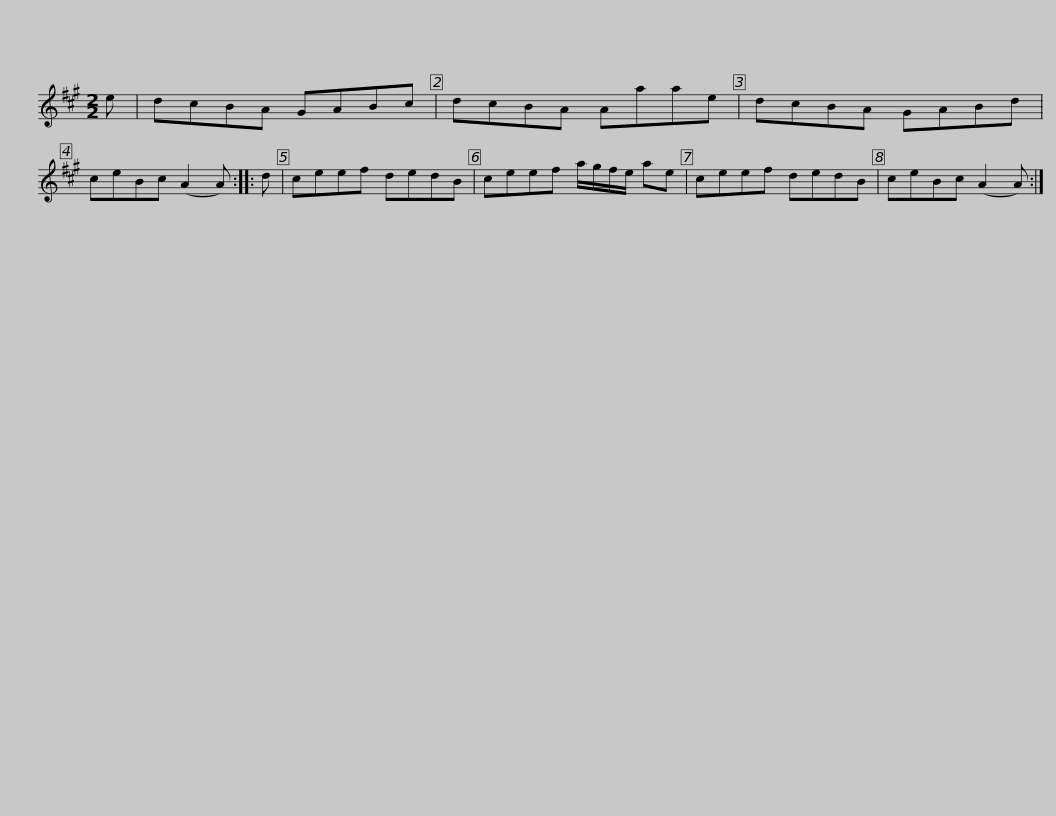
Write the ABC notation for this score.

X:1
L:1/8
M:2/2
I:linebreak $
K:A
V:1 treble
V:1
 e | dcBA GABc | dcBA Aaae | dcBA GABd | ceBc (A2 A) :: %5
 d | ceef dedB |$ ceef a/g/f/e/ ae | ceef dedB | ceBc (A2 A) :| %10
